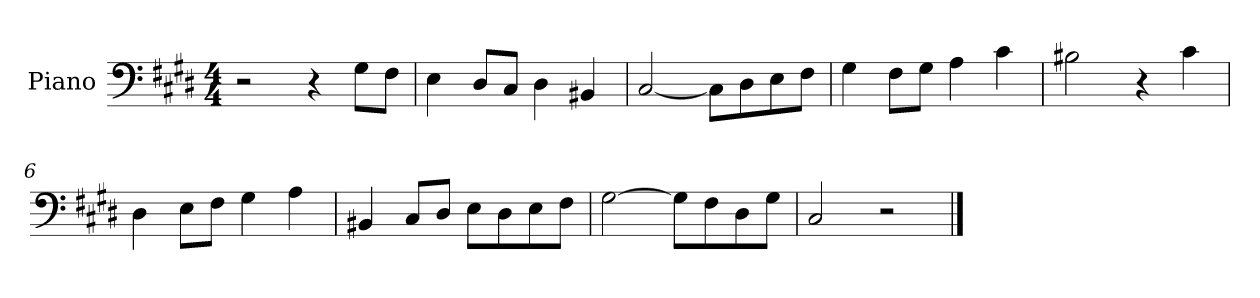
**kern
*part1
*staff1
*I"Piano
*I'Pno.
*clefF4
*k[f#c#g#d#]
*M4/4
*MM120
=1
2r
4r
8G#\L
8F#\J
=2
4E\
8D#/L
8C#/J
4D#\
4BB#X/
=3
[2C#/
8C#\L]
8D#\
8E\
8F#\J
=4
4G#\
8F#\L
8G#\J
4A\
4c#\
=5
2B#X\
4r
4c#\
=6
4D#\
8E\L
8F#\J
4G#\
4A\
=7
4BB#X/
8C#/L
8D#/J
8E\L
8D#\
8E\
8F#\J
=8
[2G#\
8G#\L]
8F#\
8D#\
8G#\J
!!LO:LB:g=z
=9
2C#/
2r
==
*-
